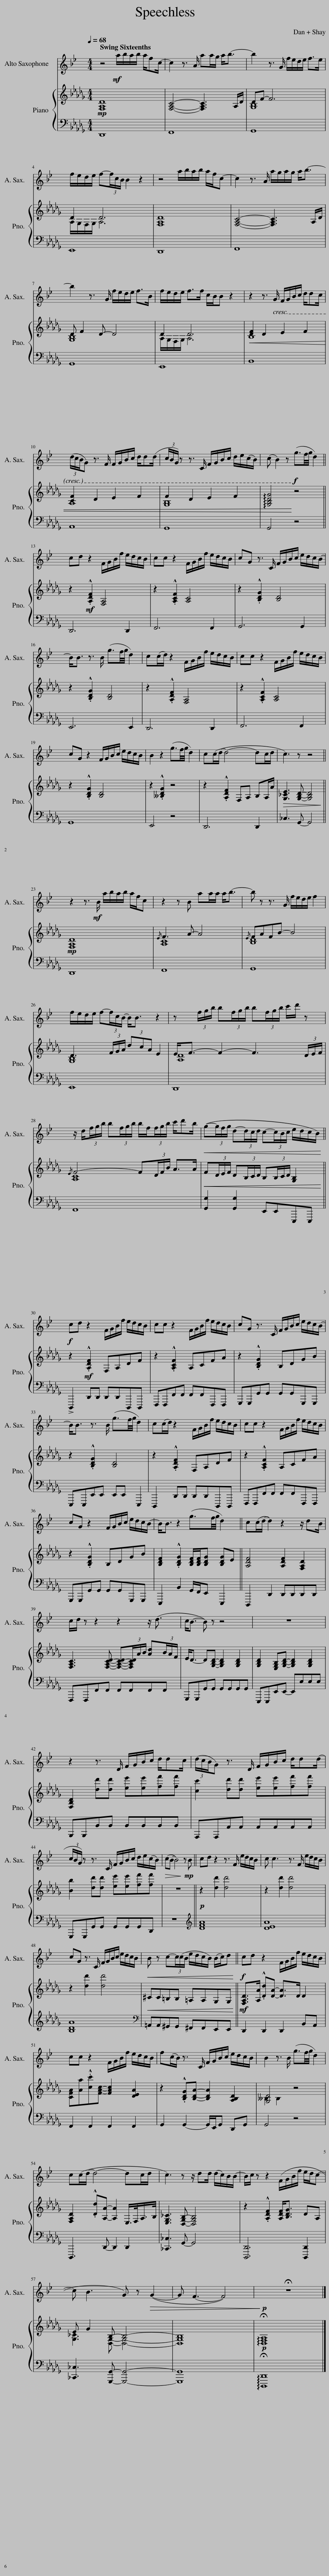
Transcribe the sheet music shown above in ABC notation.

X:1
%%score 1 { ( 2 4 ) | 3 }
L:1/8
Q:1/4=68
M:4/4
I:linebreak $
K:Db
V:1 treble transpose=-9
V:2 treble
V:4 treble
V:3 bass
V:1
[K:Bb] z4!mf! a/b/a/b/ a/fc/- | c2 z3/2 A/ aa/g/ a<b- | b2 z3/2 G/ f/e/d/e/ f>e |$ f/e/d/e/ f-(3f/c/B/ B2 z2 | z4 a/b/a/b/ a/f/c- | %5
 c2 z3/2 A/ a/g/a/g/ a<b- |$ b2 z3/2 G/ f/e/d/e/ f>B | f/e/d/e/ f>f c/B/B z2 | z2 z3/2 G/ F/G/B/c/ d/dc/ |$ (3(d/c/B/G) z3/2 F/ F/G/B/c/ d/d(d/ | %10
 (3c/B/G/) z z3/2 C/ F/G/B/c/ d/e/(c/B/) | (c B2) z!f! (g3/2f/4g/4 d2) ||$ cd z2 F/G/B/f/ e/d/c/B/ | cc z2 F/G/B/f/ e/d/c/B/ | cG z3/2 C/ F/G/B/c/ e/d/c/B/- |$ %15
 B<B z3/2 B/ (g3/2f/4g/4 d2) | c(c/d/) z2 F/G/B/f/ e/d/c/B/ | cc z2 F/G/B/f/ e/d/c/B/ |$ cG z2 F/G/B/c/ e/d/c/B/ | B2 z2 (g3/2f/4g/4 d2) | %20
 c(c/d/- d4- dc/d/ | c3) z z4 ||$ z2 z3/2!mf! B/ a/b/a/b/ a/f/c | z2 z B aa/a/ a<b- | b z z3/2 G/ f/e/d/e/ f2 |$ %25
 f/e/d/e/ f-(3f/c/B/- B<B z2 | z (3f/g/b/ b(3f/g/b/ b(3f/g/b/ c'/d'/ z |$ z/ d/(3f/g/b/ b(3f/g/b/ b/f/(3f/g/b/ c'/d'b/ |!<(! (g-(3g/f/g/ d-(3d/c/d/ c-(3c/B/c/ e/d/c/B/)!<)! ||$!f! cd z2 F/G/B/f/ e/d/c/B/ | %30
 cc z2 F/G/B/f/ e/d/c/B/ | cG z3/2 C/ F/G/B/c/ e/d/c/B/- |$ B<B z3/2 B/ (g3/2f/4g/4 d2) | c(c/d/) z2 F/G/B/f/ e/d/c/B/ | cc z2 F/G/B/f/ e/d/c/B/ |$ %35
 cG z2 F/G/B/c/ e/d/c/B/- | B<B z2 (g3/2f/4g/4 d2) || c(c/d/- d2) z2 z/ dB/ |$ c/d/ z z2 z2 z/ (d3/2 | c<B- B) z z4 | %40
 z8 |$ z2 z3/2 D/ F/G/B/c/ d/dc/ | (3(d/c/B/G) z3/2 D/ F/G/B/c/ d/d(d/ |$ (3c/B/G/) z z3/2 C/ F/G/B/c/ d/e/(c/B/) |!>(! (cB- B4)!>)! z!mp! B || %45
 cd z2 z3/2 F/ e/d/c/B/ | c c3 z3/2 F/ e/d/c/B/ |$ cG z3/2 C/ F/G/B/c/ e/d/c/B/ |!<(! B z c-(3c/(c/B/ e/d/c/B/) (B/c/)d!<)! ||!f! cd z2 F/G/B/f/ e/d/c/B/ |$ %50
 cc z2 F/G/B/f/ e/d/c/B/ | f(c/B/) z3/2 C/ F/G/B/c/ e/d/c/B/ | B2 z3/2 B/ (g3/2f/4g/4 d2) |$ c(c/d/- d4- dc/d/ | c3) z z/ dd/ (d/c/)B/B/- | %55
 B/c/ z z2 (F/G/B/f/ e/d/c- |$ c B3 G) z!>(! (G2- | G F3- F4)!>)! |!p! !fermata!z8 |] %59
V:2
!mp! [F,A,D]8 | [F,A,C]4- [F,A,C]3 A,/D/ | DF- F6 |$ D2 D6 | [F,A,D]8 | %5
 [F,A,C]4- [F,A,C]3 A,/D/ |$ D F2 D- D4 | D2 D6 |!<(! [DF]2 D2 E2 F2 |$ [CF]2 D2 E2 F2 | %10
 F2 D2 E2 F2 | !arpeggio![G,B,DG]4!<)! z4 ||$ z2!mf! .!^![A,DF]2 [F,A,]4 | z2 .!^![A,CF]2 [A,C]4 | z2 .!^![B,DG]2 [B,D]4 |$ %15
 z2 .!^![B,DG]2 [B,D]4 | z2 .!^![A,DF]2 [F,A,]4 | z2 .!^![A,CF]2 [A,C]4 |$ z2 .!^![B,DG]2 [B,D]4 | z2 .!^![__B,DG]2 z4 | %20
 z2 .!^![A,DF]2 F,A, B,A,/A/ |!>(! [G,_CE]3 [G,B,D]- [G,B,D]4!>)! ||$!mp! [F,A,D]8 |{/E} F3 A- A4 |{/E} FAFB- B4 |$ %25
 D3 (3F/G/A/ (3dcA E2 | E<F- F2- F3 (3D/E/F/ |${/E} F4- F(3D/F/B/ A>A |!<(! F(3D/E/F/ D(3B,/C/D/ B,(3B,/C/D/ [G,B,]2!<)! ||$ z2!mf! .!^![A,DF]2 F,A,DF | %30
 z2 .!^![A,CF]2 A,CFA | z2 .!^![B,DG]2 B,DGB |$ z2 .!^![B,DG]2 [B,D]4 | z2 .!^![A,DF]2 F,A,DF | z2 .!^![A,CF]2 A,CFA |$ %35
 z2 .!^![B,DG]2 B,DGB | [B,DF]2 .!^![B,DG]2 [B,DF]/[B,DF]/[B,DG] [B,DG]E || [A,DF]4 [A,DF]2 [F,A,D]2 |$ [F,A,C]3 [F,A,CD]- [F,A,CD]-(3[F,A,CD]/A/B/ [Ad](3B/A/F/ | E<D- D[G,B,D]- [G,B,D]2 [G,B,D]2 | %40
 [G,B,D]2 [E,G,B,][G,B,D]- [G,B,D]2 [G,B,D]2 |$ [F,B,D]2 [dd'][dd'] [ee'][ee'][ff'][ff'] | [cc']2 [dd'][dd'] [ee'][ee'][ff'][ff'] |$ [Bb]2 [dd'][dd'] [ee'][ee'][ff'][ff'] | z8 || %45
!p! z2 [dd']2 [dd']4 | z2 [dd']2 [dd']4 |$ z2 [dd']2 [dd']4 |!<(! ^CC=B,B, =A,A,G,G,!<)! ||!mf! [F,A,D]>[A,A] .!^![Dd][DA]- [DA]>D D2 |$ %50
 [CFA][Aa].!^![cc'][FAc]- [FAc]2 [DEA]2 | z2 .!^![B,DG][B,DA]- [B,DA]2 [A,B,D]2 | [G,D]4 z4 |$ [F,A,D]2 .!^![Dd][A,A]- [A,A]2 E,/>F,/A,/>B,/ | [E,G,_C]3 [D,G,B,]- [D,G,B,]4 | %55
 z2 .!^![A,DF]2 [A,DF]<[B,DG] DA, |$ E G2 B,- B,4- | [D,G,B,]8 |!p! !arpeggio!!fermata![D,F,A,]8 |] %59
V:3
 D,,8 | F,,8 | G,,8 |$ E,,8 | D,,8 | %5
 F,,8 |$ G,,8 | E,,8 | B,,8 |$ A,,8 | %10
 G,,8 | G,,4 z4 ||$ D,,6 D,,2 | F,,6 F,,2 | G,,6 G,,2 |$ %15
 E,,6 E,,2 | D,,6 D,,2 | F,,6 F,,2 |$ G,,8 | E,,4 z4 | %20
 D,,6 D,,2 | _C,3 G,,- G,,4 ||$ D,,8 | F,,8 | G,,8 |$ %25
 E,,8 | D,,8 |$ F,,8 | [G,,G,]2 [G,,G,]2 E,,E,,E,,,E,,, ||$ !>!D,,,2 D,,D,, D,,D,,D,,,D,,, | %30
 F,,,F,,,F,,F,, F,,F,,F,,,F,,, | G,,,G,,,G,,G,, G,,G,,G,,,G,,, |$ E,,,E,,,E,,E,, E,,E,, E,,,2 | D,,,2 D,,D,, D,,D,,D,,,D,,, | F,,,F,,,F,,F,, F,,F,,F,,,F,,, |$ %35
 G,,,G,,,G,,G,, G,,G,,G,,,G,,, | E,,,2 B,,2 G,,/F,,/E,, E,,,2 || D,,,2 D,,2 D,,D,,D,,D,, |$ F,,,F,,,F,,F,, F,,F,,F,,F,, | G,,,G,,,G,,G,, G,,G,,G,,G,, | %40
 E,,,E,,,E,,E,,- E,,E,E,E, |$ B,,,B,,,B,,B,, B,,B,,B,,B,, | A,,,A,,,A,,A,, A,,A,,A,,A,, |$ G,,,G,,,G,,G,, G,,G,,G,,D,, | z8 || %45
[K:treble] [DFA]8 | [DEA]8 |$ [B,DA]8 |[K:bass] =A,,A,,^G,,G,, ^F,,F,,E,,E,, || D,,2 D,,2 D,,2 B,,A,, |$ %50
 F,,2 F,,2 F,,2 F,,2 | G,,2 G,,2- G,,/E,,/G,, D,,G,, | G,,4 z4 |$ D,,,3 D,,- D,,2 D,,2 | [_C,,_C,]3 G,,- G,,4 | %55
 [D,,,D,,]6 [D,,,D,,]2 |$ [_C,,_C,]3 [G,,,G,,]- [G,,,G,,]4- | [G,,,G,,]8 | !arpeggio!!fermata![D,,,D,,]8 |] %59
V:4
 x8 | x8 | [G,B,]8 |$ A,/G,/F,/G,/ A,6 | x8 | %5
 x8 |$ [G,B,]8 | A,/G,/F,/G,/ A,6 | B,8 |$ A,8 | %10
 [G,B,]8 | x8 ||$ x8 | x8 | x8 |$ %15
 x8 | x8 | x8 |$ x8 | x8 | %20
 x8 | x8 ||$ x8 | [A,C]8 | [B,D]8 |$ %25
 [G,B,]8 | [A,D]8 |$ [A,C]8 | x8 ||$ x8 | %30
 x8 | x8 |$ x8 | x8 | x8 |$ %35
 x8 | x8 || x8 |$ x8 | x8 | %40
 x8 |$ x8 | x8 |$ x8 | x8 || %45
 x8 | x8 |$ x8 | x8 || x8 |$ %50
 x8 | x8 | __B,2 B,2 x4 |$ x8 | x8 | %55
 x8 |$ [G,_C]3 [D,G,]- [D,G,]4- | x8 | x8 |] %59
